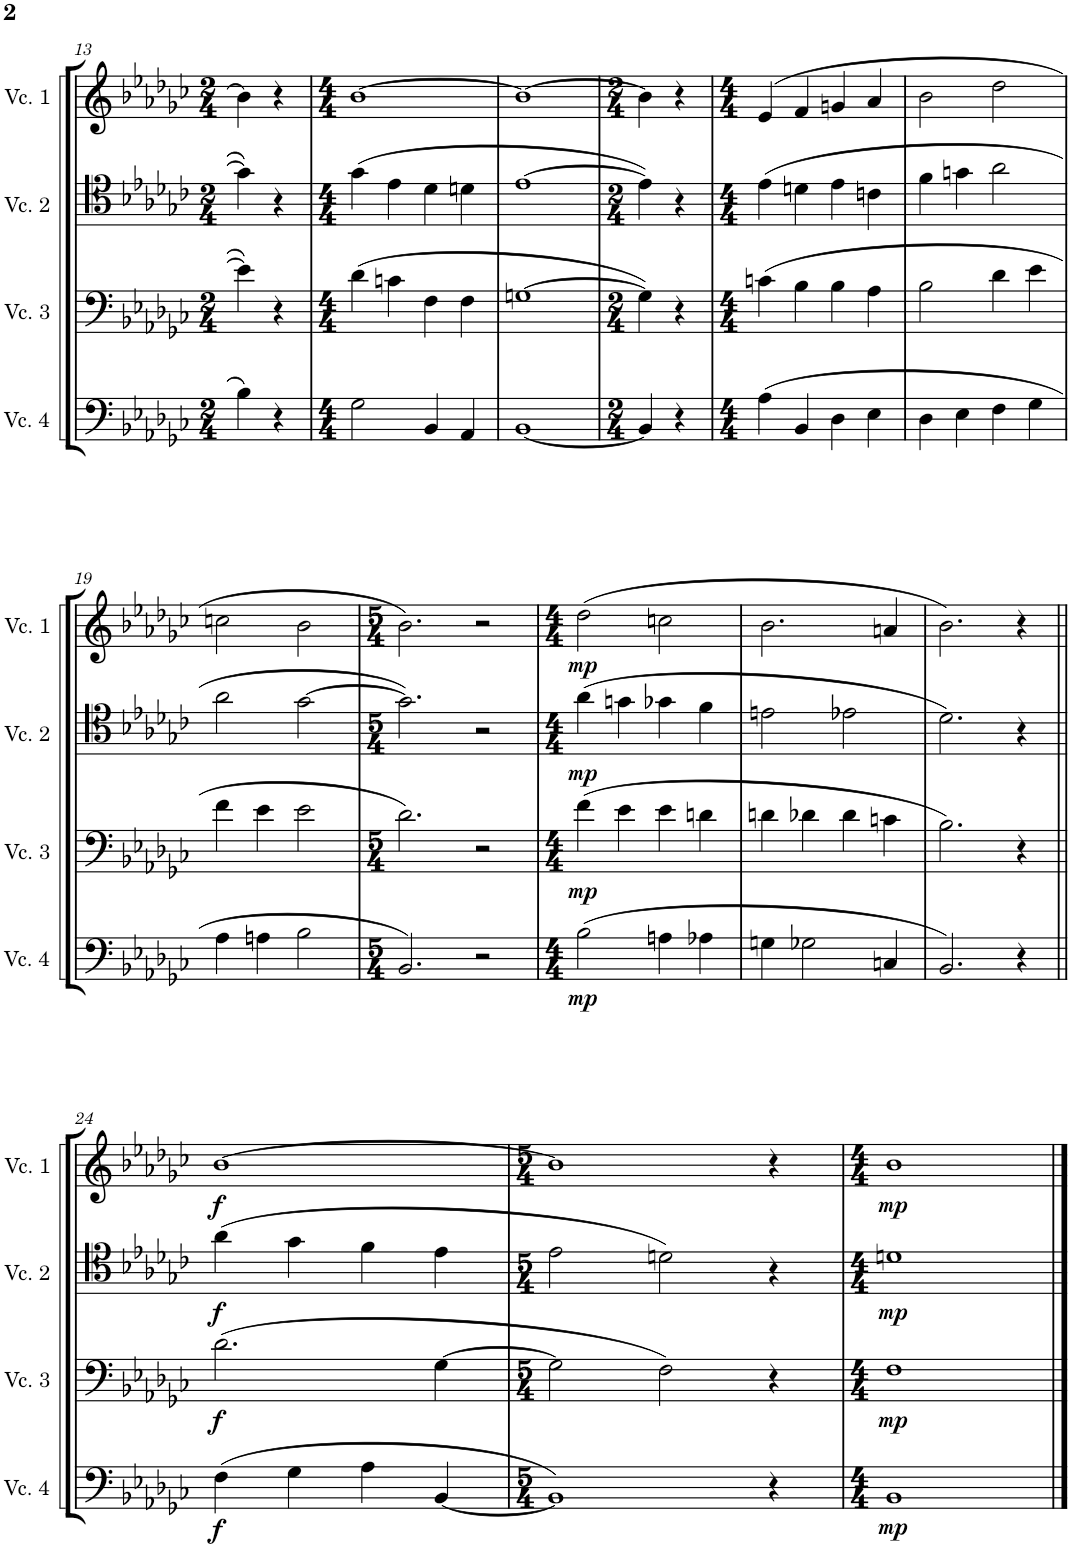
**kern	**dynam	**kern	**dynam	**kern	**dynam	**kern	**dynam
*part4	*part4	*part3	*part3	*part2	*part2	*part1	*part1
*staff4	*staff4	*staff3	*staff3	*staff2	*staff2	*staff1	*staff1
*I"Cello 4	*	*I"Cello 3	*	*I"Cello 2	*	*I"Cello 1	*
!!LO:PB:g=z
*clefF4	*	*clefF4	*	*clefC4	*	*clefG2	*
*k[b-e-a-d-g-c-]	*	*k[b-e-a-d-g-c-]	*	*k[b-e-a-d-g-c-]	*	*k[b-e-a-d-g-c-]	*
*M2/4	*	*M2/4	*	*M2/4	*	*M2/4	*
=13	=13	=13	=13	=13	=13	=13	=13
4B-\	.	4e-\]	.	4g-\]	.	4b-\]	.
4r	.	4r	.	4r	.	4r	.
=14	=14	=14	=14	=14	=14	=14	=14
*M4/4	*	*M4/4	*	*M4/4	*	*M4/4	*
2G-\	.	(4d-\	.	(4g-\	.	[1b-	.
.	.	4cn\	.	4e-\	.	.	.
4BB-/	.	4F\	.	4d-\	.	.	.
4AA-/	.	4F\	.	4dn\	.	.	.
=15	=15	=15	=15	=15	=15	=15	=15
[1BB-	.	[1Gn	.	[1e-	.	1b-_	.
=16	=16	=16	=16	=16	=16	=16	=16
*M2/4	*	*M2/4	*	*M2/4	*	*M2/4	*
4BB-/]	.	4G\])	.	4e-\])	.	4b-\]	.
4r	.	4r	.	4r	.	4r	.
=17	=17	=17	=17	=17	=17	=17	=17
*M4/4	*	*M4/4	*	*M4/4	*	*M4/4	*
(4A-\	.	(4cn\	.	(4e-\	.	(4e-/	.
4BB-/	.	4B-\	.	4dn\	.	4f/	.
4D-\	.	4B-\	.	4e-\	.	4gn/	.
4E-\	.	4A-\	.	4cn\	.	4a-/	.
=18	=18	=18	=18	=18	=18	=18	=18
4D-\	.	2B-\	.	4f\	.	2b-\	.
4E-\	.	.	.	4gn\	.	.	.
4F\	.	4d-\	.	2a-\	.	2dd-\	.
4G-\	.	4e-\	.	.	.	.	.
!!LO:LB:g=z
=19	=19	=19	=19	=19	=19	=19	=19
4A-\	.	4f\	.	2a-\	.	2ccn\	.
4An\	.	4e-\	.	.	.	.	.
2B-\	.	2e-\	.	[2g-\	.	2b-\	.
=20	=20	=20	=20	=20	=20	=20	=20
*M5/4	*	*M5/4	*	*M5/4	*	*M5/4	*
2.BB-/)	.	2.d-\)	.	2.g-\])	.	2.b-\)	.
2r	.	2r	.	2r	.	2r	.
=21	=21	=21	=21	=21	=21	=21	=21
*M4/4	*	*M4/4	*	*M4/4	*	*M4/4	*
!	!LO:DY:b	!	!LO:DY:b	!	!LO:DY:b	!	!LO:DY:b
(2B-\	mp	(4f\	mp	(4a-\	mp	(2dd-\	mp
.	.	4e-\	.	4gn\	.	.	.
4An\	.	4e-\	.	4g-X\	.	2ccn\	.
4A-X\	.	4dn\	.	4f\	.	.	.
=22	=22	=22	=22	=22	=22	=22	=22
4Gn\	.	4dn\	.	2en\	.	2.b-\	.
2G-X\	.	4d-X\	.	.	.	.	.
.	.	4d-\	.	2e-X\	.	.	.
4Cn/	.	4cn\	.	.	.	4an/	.
=23	=23	=23	=23	=23	=23	=23	=23
2.BB-/)	.	2.B-\)	.	2.d-\)	.	2.b-\)	.
4r	.	4r	.	4r	.	4r	.
!!LO:LB:g=z
=24||	=24||	=24||	=24||	=24||	=24||	=24||	=24||
!	!LO:DY:b	!	!LO:DY:b	!	!LO:DY:b	!	!LO:DY:b
(4F\	f	(2.d-\	f	(4a-\	f	[1b-	f
4G-\	.	.	.	4g-\	.	.	.
4A-\	.	.	.	4f\	.	.	.
[4BB-/	.	[4G-\	.	4e-\	.	.	.
=25	=25	=25	=25	=25	=25	=25	=25
*M5/4	*	*M5/4	*	*M5/4	*	*M5/4	*
1BB-])	.	2G-\]	.	2e-\	.	1b-]	.
.	.	2F\)	.	2dn\)	.	.	.
4r	.	4r	.	4r	.	4r	.
=26	=26	=26	=26	=26	=26	=26	=26
*M4/4	*	*M4/4	*	*M4/4	*	*M4/4	*
!	!LO:DY:b	!	!LO:DY:b	!	!LO:DY:b	!	!LO:DY:b
1BB-	mp	1F	mp	1dn	mp	1b-	mp
==	==	==	==	==	==	==	==
*-	*-	*-	*-	*-	*-	*-	*-
